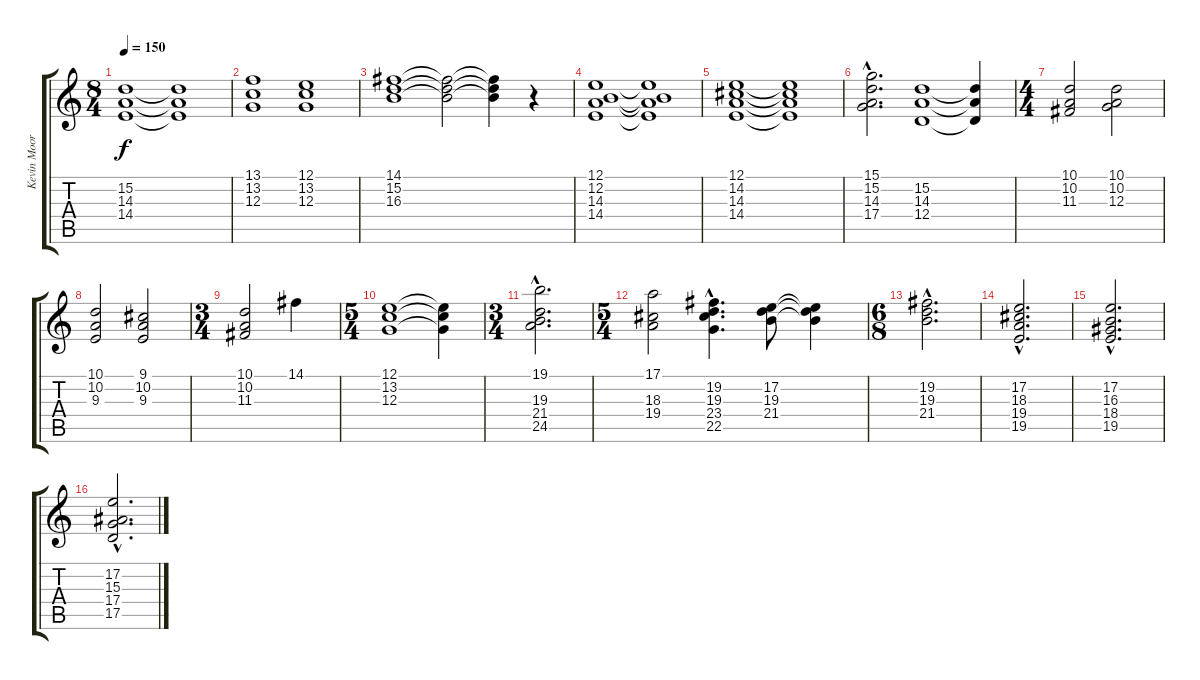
\track ("Kevin Moore: Keyboard" "Kevin Moor") {instrument pad7halo}
\staff {score tabs}
\tuning (E4 B3 G3 D3 A2 E2) {hide}
\ts (8 4)
\tempo 150
\clef g2
\ks c
(15.2 14.3 14.4).1{dy f} (15.2{t} 14.3{t} 14.4{t}).1 |
(13.1 13.2 12.3).1 (12.1 13.2 12.3).1 |
(14.1 15.2 16.3).1 (14.1{t} 15.2{t} 16.3{t}).2 (14.1{t} 15.2{t} 16.3{t}).4 r.4 |
(12.1 12.2 14.3 14.4).1 (12.1{t} 12.2{t} 14.3{t} 14.4{t}).1 |
(12.1 14.2 14.3 14.4).1 (12.1{t} 14.2{t} 14.3{t} 14.4{t}).1 |
(15.1{hac} 15.2{hac} 14.3{hac} 17.4{hac}).2{d} (15.2 14.3 12.4).1 (15.2{t} 14.3{t} 12.4{t}).4 |
\ts (4 4)
(10.1 10.2 11.3).2 (10.1 10.2 12.3).2 |
(10.1 10.2 9.3).2 (9.1 10.2 9.3).2 |
\ts (3 4)
(10.1 10.2 11.3).2 14.1.4 |
\ts (5 4)
(12.1 13.2 12.3).1 (12.1{t} 13.2{t} 12.3{t}).4 |
\ts (3 4)
(19.1{hac} 19.3{hac} 21.4{hac} 24.5{hac}).2{d} |
\ts (5 4)
(17.1 18.3 19.4).2 (19.2{hac} 19.3{hac} 23.4{hac} 22.5{hac}).4{d} (17.2 19.3 21.4).8 (17.2{t} 19.3{t} 21.4{t}).4 |
\ts (6 8)
(19.2{hac} 19.3{hac} 21.4{hac}).2{d} |
(17.2{hac} 18.3{hac} 19.4{hac} 19.5{hac}).2{d} |
(17.2{hac} 16.3{hac} 18.4{hac} 19.5{hac}).2{d} |
(17.2{hac} 15.3{hac} 17.4{hac} 17.5{hac}).2{d}
